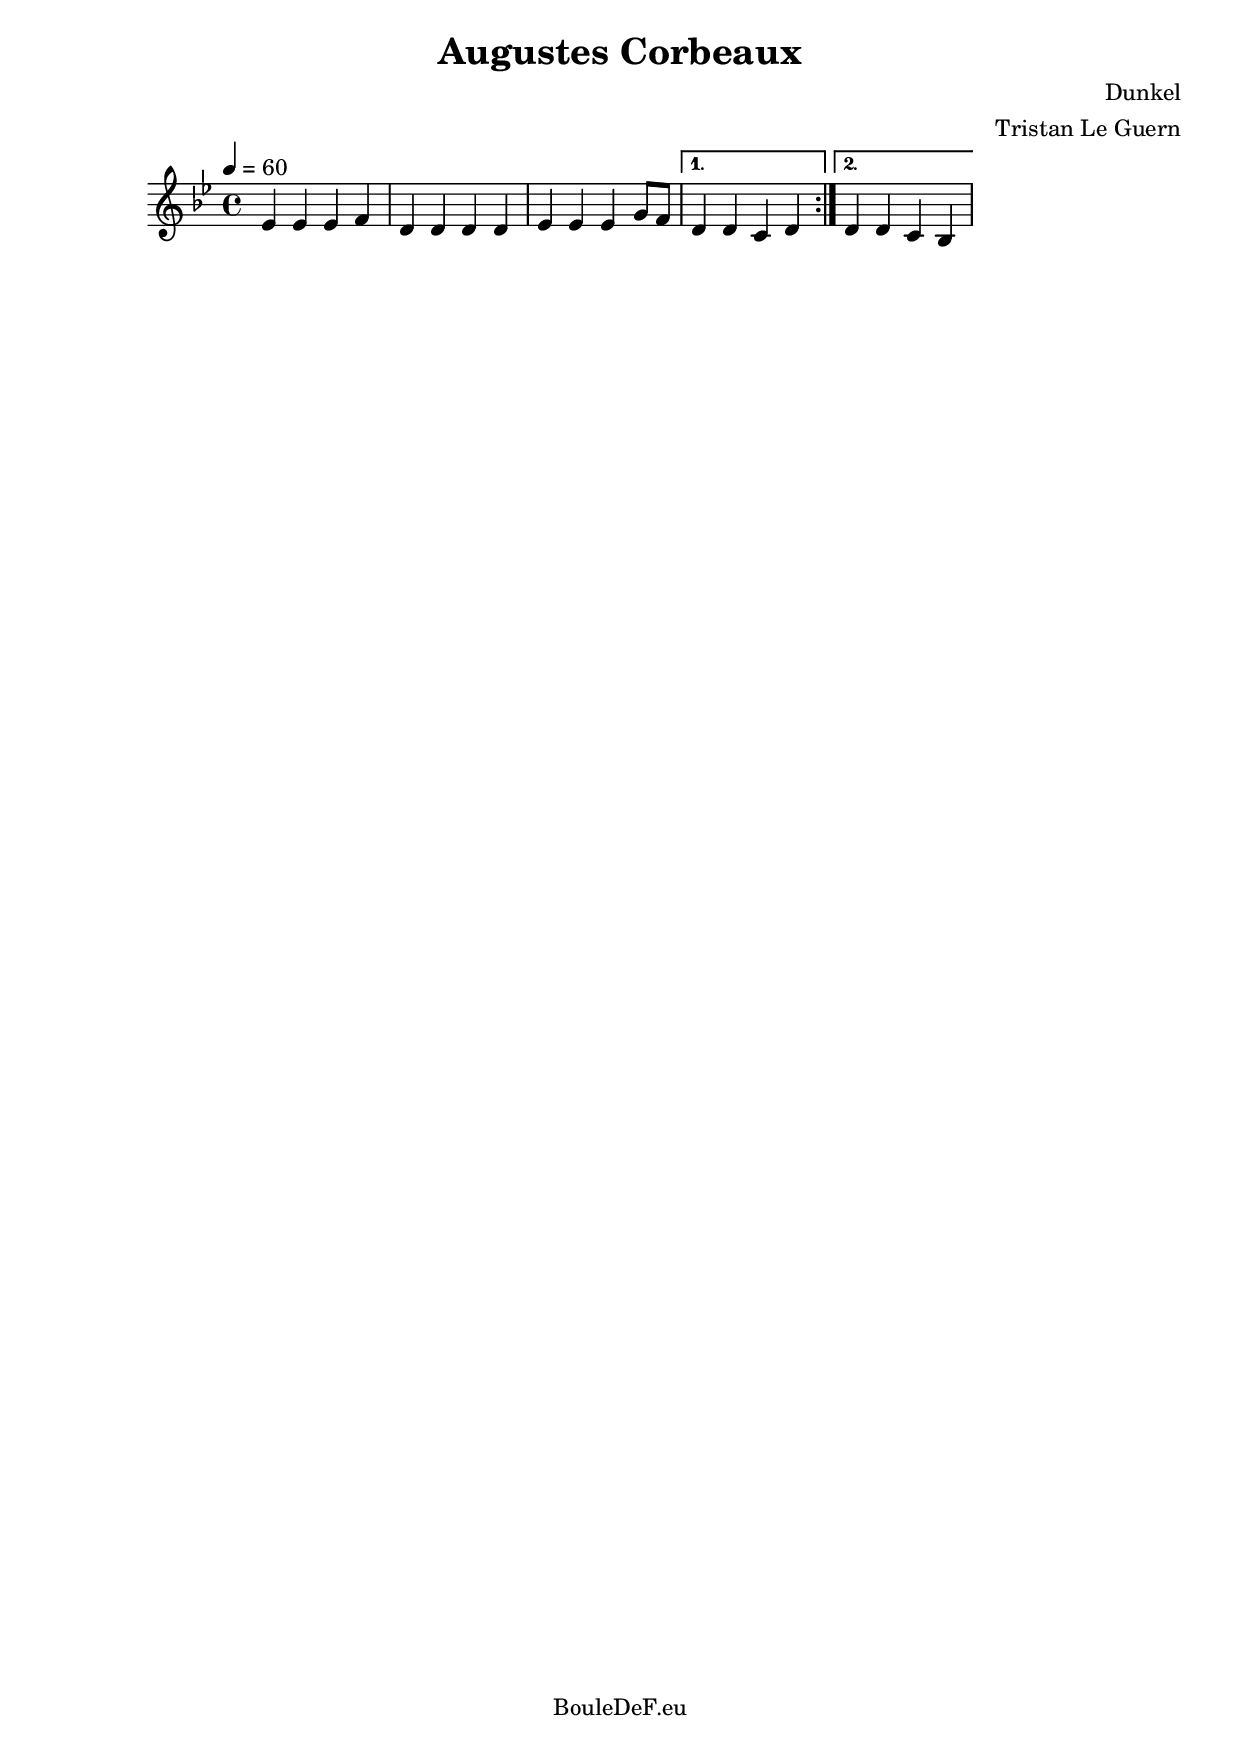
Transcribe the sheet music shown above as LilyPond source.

\version "2.16.2"
\include "italiano.ly"

\header {
	title = "Augustes Corbeaux"
	composer = "Dunkel"
	arranger = "Tristan Le Guern"
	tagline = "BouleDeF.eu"
}

\score {
	\new Staff \relative sib {
		\clef treble
		\key sib \major
		\time 4/4
		\tempo 4 = 60

		\repeat volta 2 {
			| mib mib mib fa
			| re re re re
			| mib mib mib sol8 fa
		}
		\alternative {
			{| re4 re do re}
			{| re4 re do sib}
		}
	}
}

